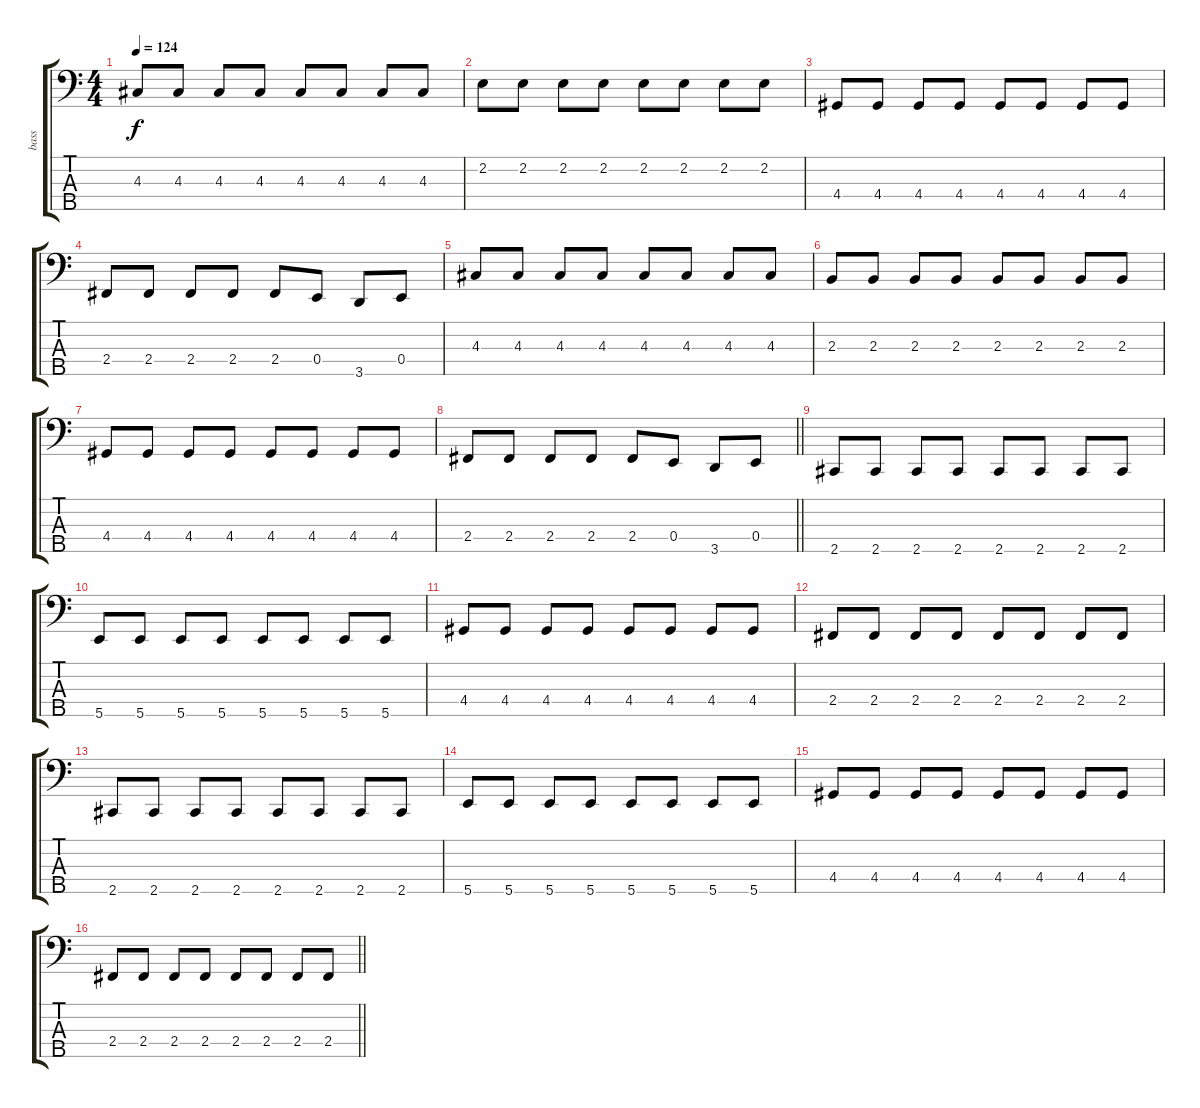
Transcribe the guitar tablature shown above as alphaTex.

\track ("bass" "bass") {instrument electricbasspick}
\staff {score tabs}
\tuning (G2 D2 A1 E1 B0) {hide}
\ts (4 4)
\tempo 124
\clef f4
\ks c
4.3.8{dy f} 4.3.8 4.3.8 4.3.8 4.3.8 4.3.8 4.3.8 4.3.8 |
2.2.8 2.2.8 2.2.8 2.2.8 2.2.8 2.2.8 2.2.8 2.2.8 |
4.4.8 4.4.8 4.4.8 4.4.8 4.4.8 4.4.8 4.4.8 4.4.8 |
2.4.8 2.4.8 2.4.8 2.4.8 2.4.8 0.4.8 3.5.8 0.4.8 |
4.3.8 4.3.8 4.3.8 4.3.8 4.3.8 4.3.8 4.3.8 4.3.8 |
2.3.8 2.3.8 2.3.8 2.3.8 2.3.8 2.3.8 2.3.8 2.3.8 |
4.4.8 4.4.8 4.4.8 4.4.8 4.4.8 4.4.8 4.4.8 4.4.8 |
\barLineRight lightlight
2.4.8 2.4.8 2.4.8 2.4.8 2.4.8 0.4.8 3.5.8 0.4.8 |
2.5.8 2.5.8 2.5.8 2.5.8 2.5.8 2.5.8 2.5.8 2.5.8 |
5.5.8 5.5.8 5.5.8 5.5.8 5.5.8 5.5.8 5.5.8 5.5.8 |
4.4.8 4.4.8 4.4.8 4.4.8 4.4.8 4.4.8 4.4.8 4.4.8 |
2.4.8 2.4.8 2.4.8 2.4.8 2.4.8 2.4.8 2.4.8 2.4.8 |
2.5.8 2.5.8 2.5.8 2.5.8 2.5.8 2.5.8 2.5.8 2.5.8 |
5.5.8 5.5.8 5.5.8 5.5.8 5.5.8 5.5.8 5.5.8 5.5.8 |
4.4.8 4.4.8 4.4.8 4.4.8 4.4.8 4.4.8 4.4.8 4.4.8 |
\barLineRight lightlight
2.4.8 2.4.8 2.4.8 2.4.8 2.4.8 2.4.8 2.4.8 2.4.8
